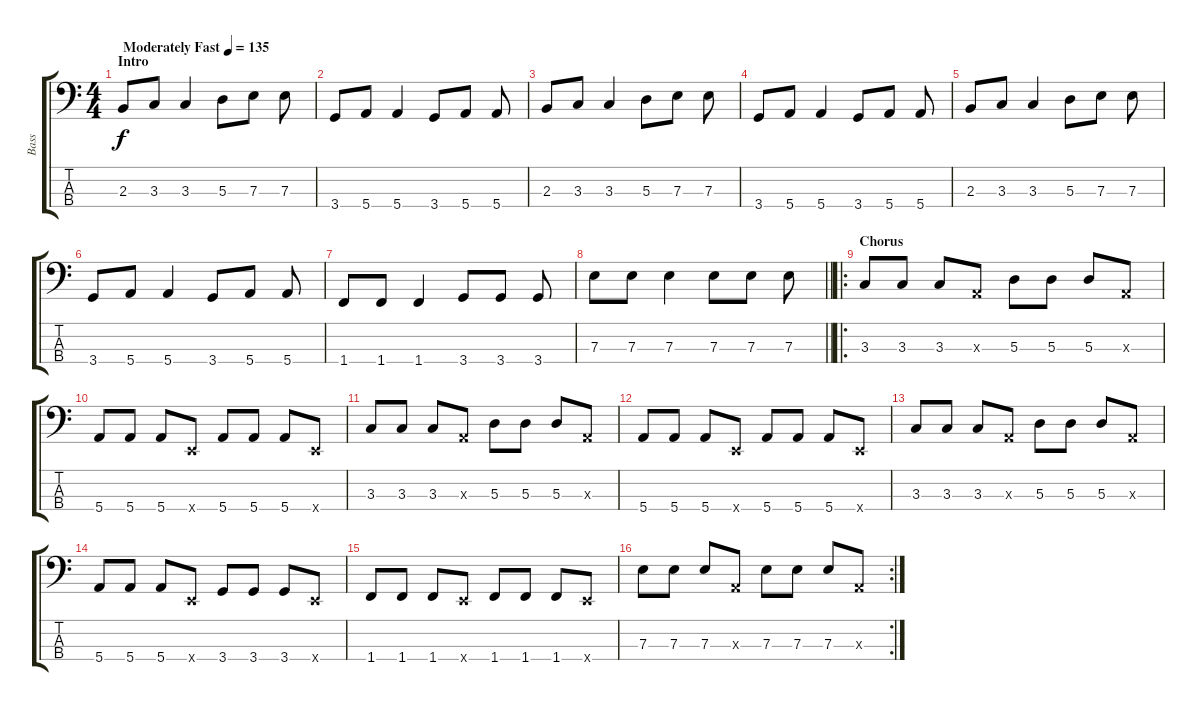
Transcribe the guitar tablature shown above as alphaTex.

\track ("Bass" "Bass") {instrument electricbassfinger}
\staff {score tabs}
\tuning (G2 D2 A1 E1) {hide}
\ts (4 4)
\section ("" "Intro")
\tempo (135 "Moderately Fast")
\clef f4
\ks c
2.3.8{dy f instrument electricbassfinger} 3.3.8 3.3.4 5.3.8 7.3.8 7.3.8 |
3.4.8 5.4.8 5.4.4 3.4.8 5.4.8 5.4.8 |
2.3.8 3.3.8 3.3.4 5.3.8 7.3.8 7.3.8 |
3.4.8 5.4.8 5.4.4 3.4.8 5.4.8 5.4.8 |
2.3.8 3.3.8 3.3.4 5.3.8 7.3.8 7.3.8 |
3.4.8 5.4.8 5.4.4 3.4.8 5.4.8 5.4.8 |
1.4.8 1.4.8 1.4.4 3.4.8 3.4.8 3.4.8 |
\barLineRight lightlight
7.3.8 7.3.8 7.3.4 7.3.8 7.3.8 7.3.8 |
\ro
\section ("" "Chorus")
3.3.8 3.3.8 3.3.8 0.3{x}.8 5.3.8 5.3.8 5.3.8 0.3{x}.8 |
5.4.8 5.4.8 5.4.8 0.4{x}.8 5.4.8 5.4.8 5.4.8 0.4{x}.8 |
3.3.8 3.3.8 3.3.8 0.3{x}.8 5.3.8 5.3.8 5.3.8 0.3{x}.8 |
5.4.8 5.4.8 5.4.8 0.4{x}.8 5.4.8 5.4.8 5.4.8 0.4{x}.8 |
3.3.8 3.3.8 3.3.8 0.3{x}.8 5.3.8 5.3.8 5.3.8 0.3{x}.8 |
5.4.8 5.4.8 5.4.8 0.4{x}.8 3.4.8 3.4.8 3.4.8 0.4{x}.8 |
1.4.8 1.4.8 1.4.8 0.4{x}.8 1.4.8 1.4.8 1.4.8 0.4{x}.8 |
\rc 2
7.3.8 7.3.8 7.3.8 0.3{x}.8 7.3.8 7.3.8 7.3.8 0.3{x}.8
